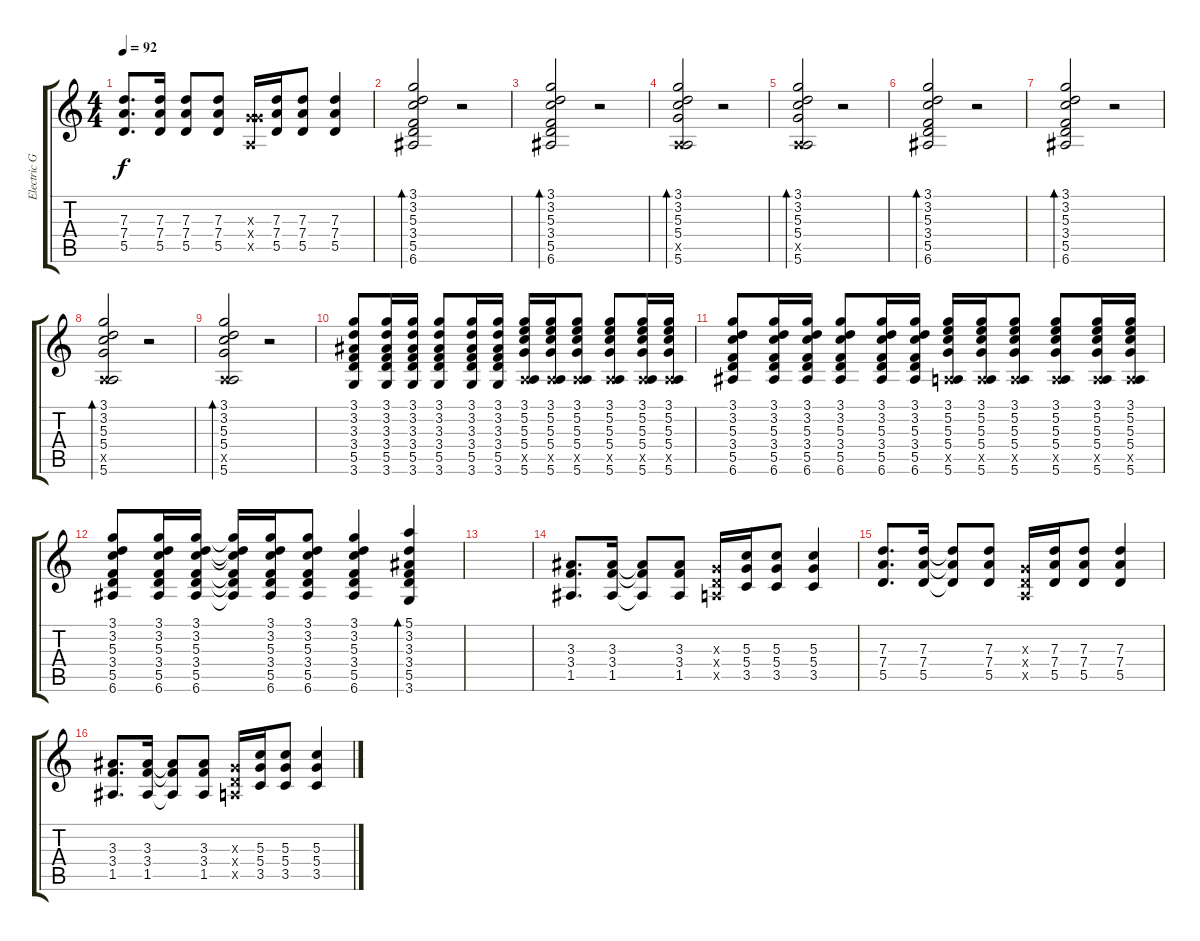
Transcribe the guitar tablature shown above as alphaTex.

\track ("Electric Guitar" "Electric G") {instrument overdrivenguitar}
\staff {score tabs}
\tuning (E4 B3 G3 D3 A2 E2) {hide}
\ts (4 4)
\tempo 92
\clef g2
\ks c
(7.3 7.4 5.5).8{d dy f} (7.3 7.4 5.5).16 (7.3 7.4 5.5).8 (7.3 7.4 5.5).8 (0.3{x} 5.4{x} 0.5{x}).16 (7.3 7.4 5.5).16 (7.3 7.4 5.5).8 (7.3 7.4 5.5).4 |
(3.1 3.2 5.3 3.4 5.5 6.6).2{bd 120 instrument acousticguitarsteel} r.2 |
(3.1 3.2 5.3 3.4 5.5 6.6).2{bd 120} r.2 |
(3.1 3.2 5.3 5.4 0.5{x} 5.6).2{bd 120} r.2 |
(3.1 3.2 5.3 5.4 0.5{x} 5.6).2{bd 120} r.2 |
(3.1 3.2 5.3 3.4 5.5 6.6).2{bd 120 instrument acousticguitarsteel} r.2 |
(3.1 3.2 5.3 3.4 5.5 6.6).2{bd 120} r.2 |
(3.1 3.2 5.3 5.4 0.5{x} 5.6).2{bd 120} r.2 |
(3.1 3.2 5.3 5.4 0.5{x} 5.6).2{bd 120} r.2 |
(3.1 3.2 3.3 3.4 5.5 3.6).8 (3.1 3.2 3.3 3.4 5.5 3.6).16 (3.1 3.2 3.3 3.4 5.5 3.6).16 (3.1 3.2 3.3 3.4 5.5 3.6).8 (3.1 3.2 3.3 3.4 5.5 3.6).16 (3.1 3.2 3.3 3.4 5.5 3.6).16 (3.1 5.2 5.3 5.4 0.5{x} 5.6).16 (3.1 5.2 5.3 5.4 0.5{x} 5.6).16 (3.1 5.2 5.3 5.4 0.5{x} 5.6).8 (3.1 5.2 5.3 5.4 0.5{x} 5.6).8 (3.1 5.2 5.3 5.4 0.5{x} 5.6).16 (3.1 5.2 5.3 5.4 0.5{x} 5.6).16 |
(3.1 3.2 5.3 3.4 5.5 6.6).8 (3.1 3.2 5.3 3.4 5.5 6.6).16 (3.1 3.2 5.3 3.4 5.5 6.6).16 (3.1 3.2 5.3 3.4 5.5 6.6).8 (3.1 3.2 5.3 3.4 5.5 6.6).16 (3.1 3.2 5.3 3.4 5.5 6.6).16 (3.1 5.2 5.3 5.4 0.5{x} 5.6).16 (3.1 5.2 5.3 5.4 0.5{x} 5.6).16 (3.1 5.2 5.3 5.4 0.5{x} 5.6).8 (3.1 5.2 5.3 5.4 0.5{x} 5.6).8 (3.1 5.2 5.3 5.4 0.5{x} 5.6).16 (3.1 5.2 5.3 5.4 0.5{x} 5.6).16 |
(3.1 3.2 5.3 3.4 5.5 6.6).8 (3.1 3.2 5.3 3.4 5.5 6.6).16 (3.1 3.2 5.3 3.4 5.5 6.6).16 (3.1{t} 3.2{t} 5.3{t} 3.4{t} 5.5{t} 6.6{t}).16 (3.1 3.2 5.3 3.4 5.5 6.6).16 (3.1 3.2 5.3 3.4 5.5 6.6).8 (3.1 3.2 5.3 3.4 5.5 6.6).4 (5.1 3.2 3.3 3.4 5.5 3.6).4{bd 120} |
|
(3.3 3.4 1.5).8{d} (3.3 3.4 1.5).16 (3.3{t} 3.4{t} 1.5{t}).8 (3.3 3.4 1.5).8 (0.3{x} 0.4{x} 0.5{x}).16 (5.3 5.4 3.5).16 (5.3 5.4 3.5).8 (5.3 5.4 3.5).4 |
(7.3 7.4 5.5).8{d} (7.3 7.4 5.5).16 (7.3{t} 7.4{t} 5.5{t}).8 (7.3 7.4 5.5).8 (0.3{x} 0.4{x} 0.5{x}).16 (7.3 7.4 5.5).16 (7.3 7.4 5.5).8 (7.3 7.4 5.5).4 |
(3.3 3.4 1.5).8{d} (3.3 3.4 1.5).16 (3.3{t} 3.4{t} 1.5{t}).8 (3.3 3.4 1.5).8 (0.3{x} 0.4{x} 0.5{x}).16 (5.3 5.4 3.5).16 (5.3 5.4 3.5).8 (5.3 5.4 3.5).4
